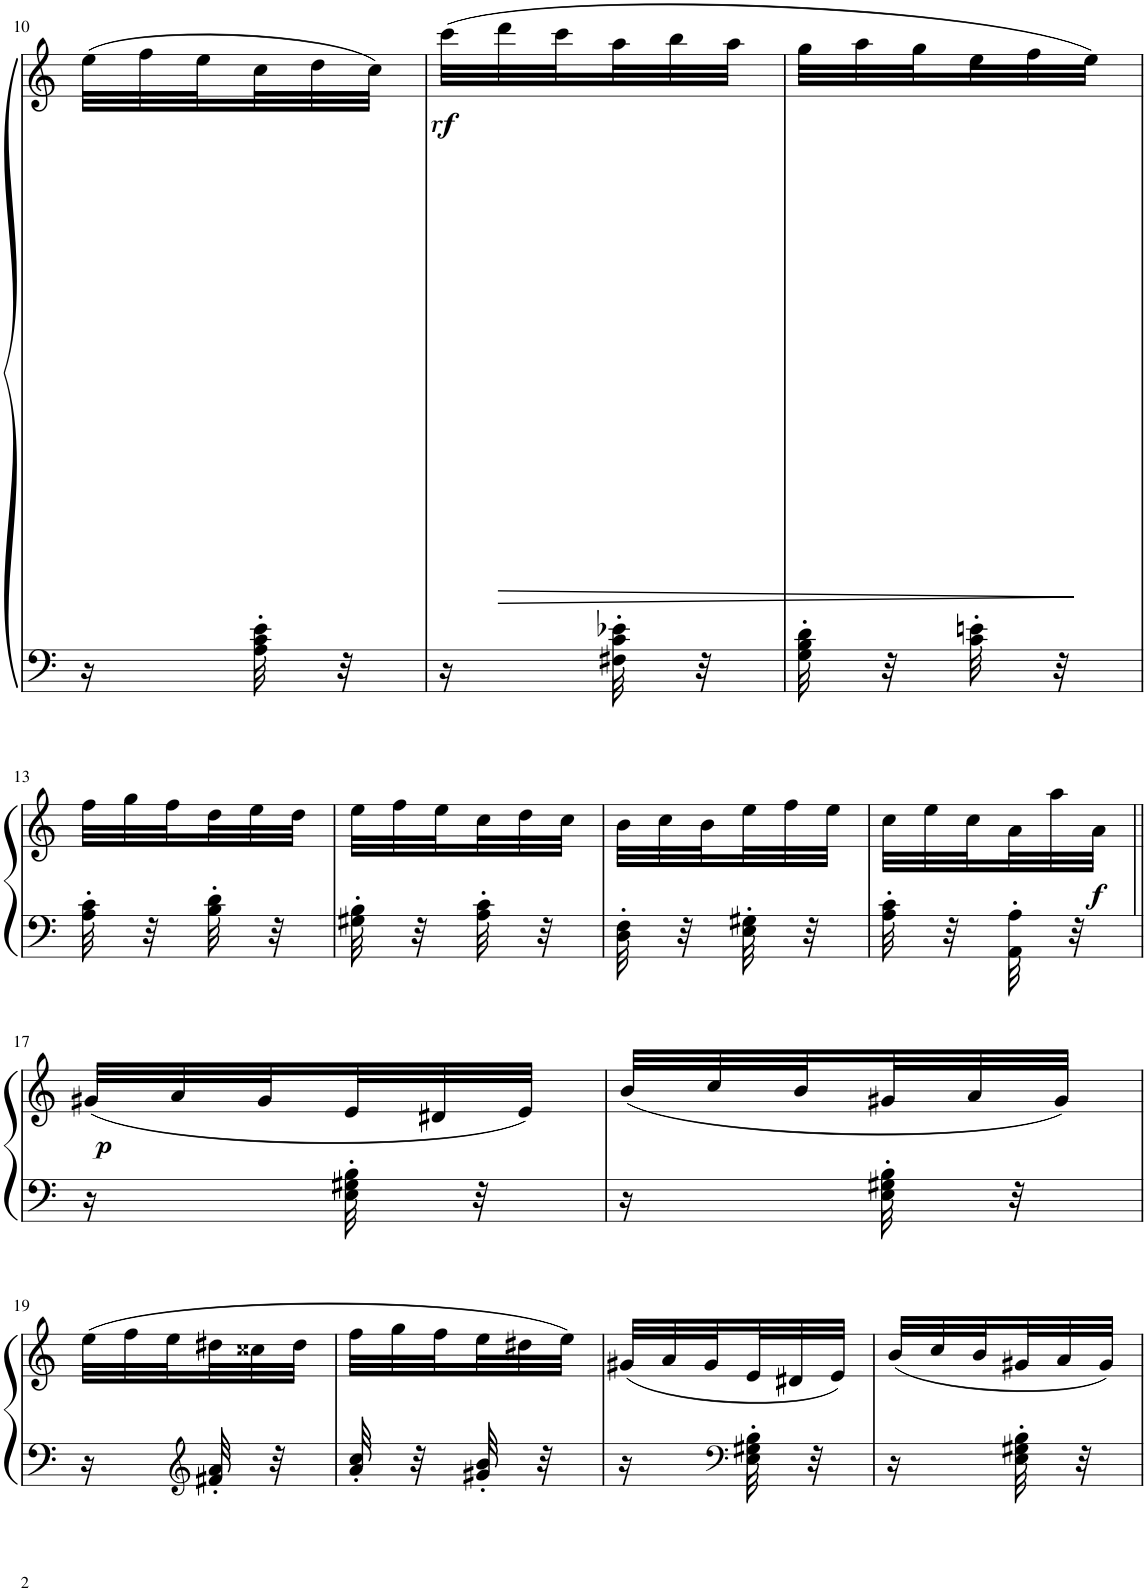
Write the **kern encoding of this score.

**kern	**kern	**dynam
*part1	*part1	*part1
*staff2	*staff1	*staff1/2
*I"Piano	*	*
*I'Pno	*	*
!!LO:PB:g=z
*clefF4	*clefG2	*
*k[]	*k[]	*
*M2/16	*M2/16	*
*	*Xtuplet	*
=10	=10	=10
16r	(48ee\LLL	.
.	48ff\	.
.	48ee\	.
32A\' 32c\' 32e\'	48cc\	.
.	48dd\	.
32r	.	.
.	48cc\JJJ)	.
=11	=11	=11
!	!	!LO:DY:b
16r	(48ccc\LLL	rf
!	!	!LO:HP:b
.	48ddd\	>
.	48ccc\	.
32F#X\' 32c\' 32e-X\'	48aa\	.
.	48bb\	.
32r	.	.
.	48aa\JJJ	.
=12	=12	=12
32G\' 32B\' 32d\'	48gg\LLL	.
.	48aa\	.
32r	.	.
.	48gg\	.
32c\' 32en\'	48ee\	.
.	48ff\	.
32r	.	.
.	48ee\JJJ)	]
!!LO:LB:g=z
=13	=13	=13
32A\' 32c\'	48ff\LLL	.
.	48gg\	.
32r	.	.
.	48ff\	.
32B\' 32d\'	48dd\	.
.	48ee\	.
32r	.	.
.	48dd\JJJ	.
=14	=14	=14
32G#X\' 32B\'	48ee\LLL	.
.	48ff\	.
32r	.	.
.	48ee\	.
32A\' 32c\'	48cc\	.
.	48dd\	.
32r	.	.
.	48cc\JJJ	.
=15	=15	=15
32D\' 32F\'	48b\LLL	.
.	48cc\	.
32r	.	.
.	48b\	.
32E\' 32G#X\'	48ee\	.
.	48ff\	.
32r	.	.
.	48ee\JJJ	.
=16	=16	=16
32A\' 32c\'	48cc\LLL	.
.	48ee\	.
32r	.	.
.	48cc\	.
!	!	!LO:DY:b
32AA\' 32A\'	48a\	f
.	48aa\	.
32r	.	.
.	48a\JJJ	.
!!LO:LB:g=z
=17||	=17||	=17||
!	!	!LO:DY:b
16r	(48g#X/LLL	p
.	48a/	.
.	48g#/	.
32E\' 32G#X\' 32B\'	48e/	.
.	48d#X/	.
32r	.	.
.	48e/JJJ)	.
=18	=18	=18
16r	(48b/LLL	.
.	48cc/	.
.	48b/	.
32E\' 32G#X\' 32B\'	48g#X/	.
.	48a/	.
32r	.	.
.	48g#/JJJ)	.
!!LO:LB:g=z
=19	=19	=19
16r	(48ee\LLL	.
.	48ff\	.
.	48ee\	.
*clefG2	*	*
32f#X/' 32a/'	48dd#X\	.
.	48cc##X\	.
32r	.	.
.	48dd#\JJJ	.
=20	=20	=20
32a/' 32cc/'	48ff\LLL	.
.	48gg\	.
32r	.	.
.	48ff\	.
32g#X/' 32b/'	48ee\	.
.	48dd#X\	.
32r	.	.
.	48ee\JJJ)	.
=21	=21	=21
16r	(48g#X/LLL	.
.	48a/	.
.	48g#/	.
*clefF4	*	*
32E\' 32G#X\' 32B\'	48e/	.
.	48d#X/	.
32r	.	.
.	48e/JJJ)	.
=22	=22	=22
16r	(48b/LLL	.
.	48cc/	.
.	48b/	.
32E\' 32G#X\' 32B\'	48g#X/	.
.	48a/	.
32r	.	.
.	48g#/JJJ)	.
=	=	=
*-	*-	*-
